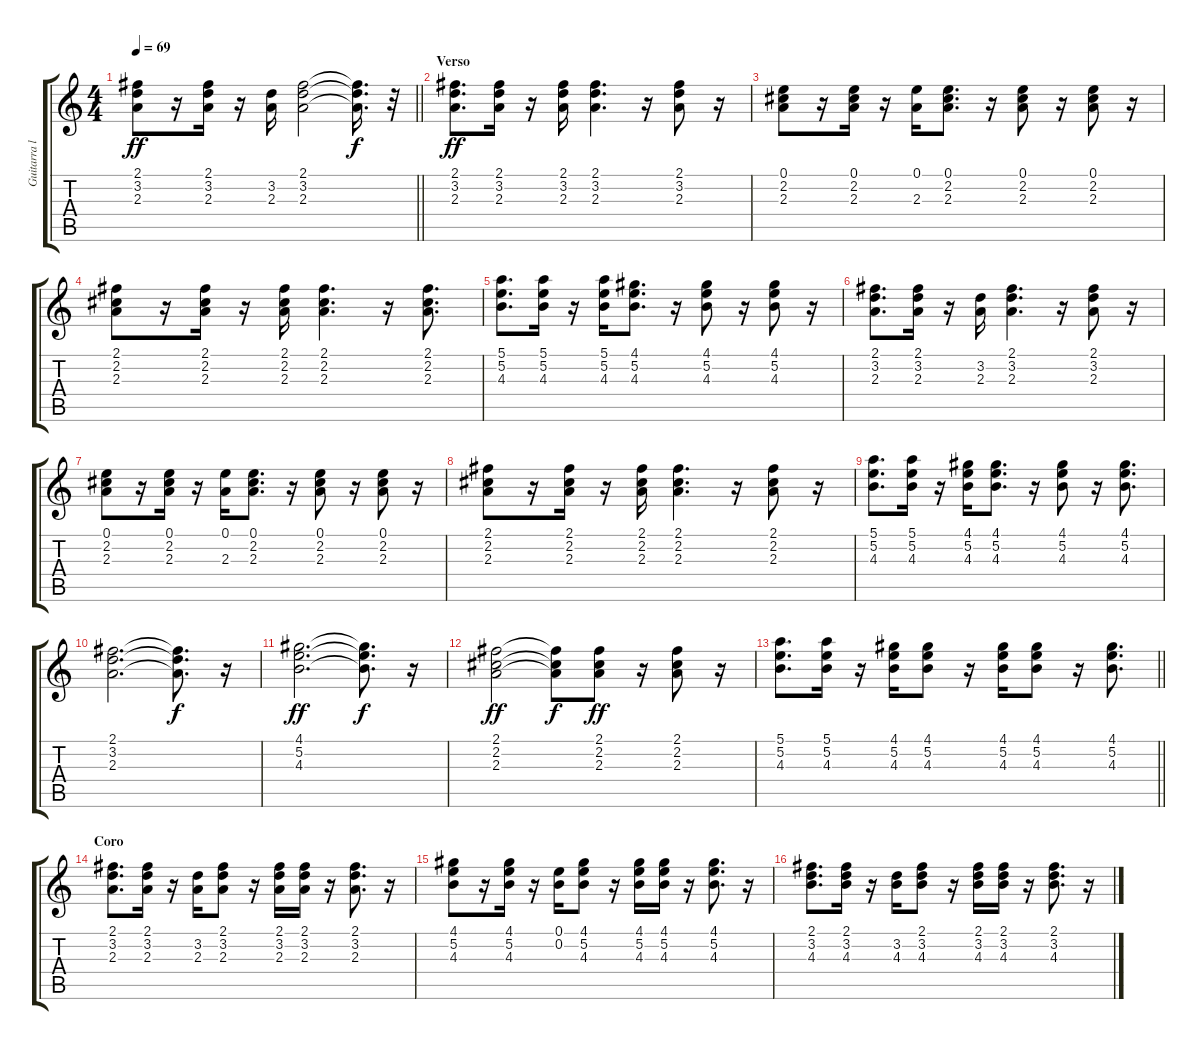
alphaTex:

\track ("Guitarra ll" "Guitarra l") {instrument acousticguitarsteel}
\staff {score tabs}
\tuning (E4 B3 G3 D3 A2 E2) {hide}
\ts (4 4)
\tempo 69
\clef g2
\barLineRight lightlight
\ks c
(2.1 3.2 2.3).8{dy ff} r.16 (2.1 3.2 2.3).16 r.16 (3.2 2.3).16 (2.1 3.2 2.3).2 (2.1{t} 3.2{t} 2.3{t}).16{d dy f} r.32 |
\section ("" "Verso")
(2.1 3.2 2.3).8{d dy ff} (2.1 3.2 2.3).16 r.16 (2.1 3.2 2.3).16 (2.1 3.2 2.3).4{d} r.16 (2.1 3.2 2.3).8 r.16 |
(0.1 2.2 2.3).8 r.16 (0.1 2.2 2.3).16 r.16 (0.1 2.3).16 (0.1 2.2 2.3).8{d} r.16 (0.1 2.2 2.3).8 r.16 (0.1 2.2 2.3).8 r.16 |
(2.1 2.2 2.3).8 r.16 (2.1 2.2 2.3).16 r.16 (2.1 2.2 2.3).16 (2.1 2.2 2.3).4{d} r.16 (2.1 2.2 2.3).8{d} |
(5.1 5.2 4.3).8{d} (5.1 5.2 4.3).16 r.16 (5.1 5.2 4.3).16 (4.1 5.2 4.3).8{d} r.16 (4.1 5.2 4.3).8 r.16 (4.1 5.2 4.3).8 r.16 |
(2.1 3.2 2.3).8{d} (2.1 3.2 2.3).16 r.16 (3.2 2.3).16 (2.1 3.2 2.3).4{d} r.16 (2.1 3.2 2.3).8 r.16 |
(0.1 2.2 2.3).8 r.16 (0.1 2.2 2.3).16 r.16 (0.1 2.3).16 (0.1 2.2 2.3).8{d} r.16 (0.1 2.2 2.3).8 r.16 (0.1 2.2 2.3).8 r.16 |
(2.1 2.2 2.3).8 r.16 (2.1 2.2 2.3).16 r.16 (2.1 2.2 2.3).16 (2.1 2.2 2.3).4{d} r.16 (2.1 2.2 2.3).8 r.16 |
(5.1 5.2 4.3).8{d} (5.1 5.2 4.3).16 r.16 (4.1 5.2 4.3).16 (4.1 5.2 4.3).8{d} r.16 (4.1 5.2 4.3).8 r.16 (4.1 5.2 4.3).8{d} |
(2.1 3.2 2.3).2{d} (2.1{t} 3.2{t} 2.3{t}).8{d dy f} r.16 |
(4.1 5.2 4.3).2{d dy ff} (4.1{t} 5.2{t} 4.3{t}).8{d dy f} r.16 |
(2.1 2.2 2.3).2{dy ff} (2.1{t} 2.2{t} 2.3{t}).8{dy f} (2.1 2.2 2.3).8{dy ff} r.16 (2.1 2.2 2.3).8 r.16 |
\barLineRight lightlight
(5.1 5.2 4.3).8{d} (5.1 5.2 4.3).16 r.16 (4.1 5.2 4.3).16 (4.1 5.2 4.3).8 r.16 (4.1 5.2 4.3).16 (4.1 5.2 4.3).8 r.16 (4.1 5.2 4.3).8{d} |
\section ("" "Coro")
(2.1 3.2 2.3).8{d} (2.1 3.2 2.3).16 r.16 (3.2 2.3).16 (2.1 3.2 2.3).8 r.16 (2.1 3.2 2.3).16 (2.1 3.2 2.3).16 r.16 (2.1 3.2 2.3).8{d} r.16 |
(4.1 5.2 4.3).8 r.16 (4.1 5.2 4.3).16 r.16 (0.1 0.2).16 (4.1 5.2 4.3).8 r.16 (4.1 5.2 4.3).16 (4.1 5.2 4.3).16 r.16 (4.1 5.2 4.3).8{d} r.16 |
(2.1 3.2 4.3).8{d} (2.1 3.2 4.3).16 r.16 (3.2 4.3).16 (2.1 3.2 4.3).8 r.16 (2.1 3.2 4.3).16 (2.1 3.2 4.3).16 r.16 (2.1 3.2 4.3).8{d} r.16
